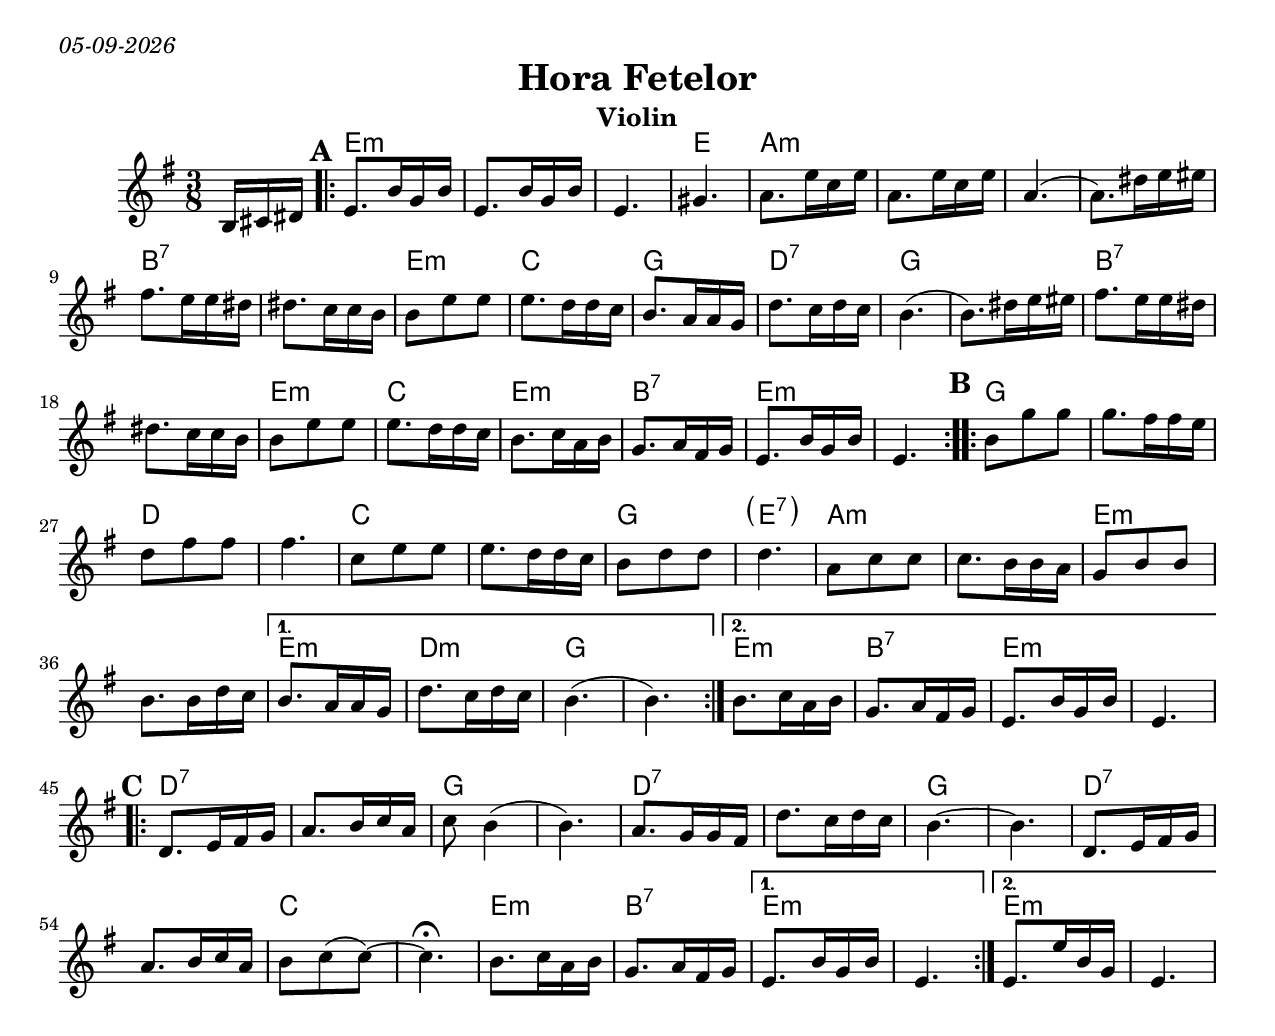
\version "2.18.0"
\include "english.ly"
%\pointAndClickOff
\paper{
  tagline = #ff
  print-all-headers = ##t
  #(set-paper-size "letter")
}
date = #(strftime "%d-%m-%Y" (localtime (current-time)))

\markup{ \italic{ \date }  }

%\markup{ Got something to say? }

global = {
  \clef treble
  \key e \minor
  \time 3/8
  \set Score.markFormatter = #format-mark-box-alphabet
}

%#################################### Melody ########################
%melody =  \transpose c d \relative c' {  %transpose for clarinet
melody = \relative c' {
  \global
  \partial 16*3 b16 cs ds   %lead in notes

  \repeat volta 2{
   \mark \default
   e8. b'16 g b e,8. b'16 g b
   e,4. gs
   a8. e'16 c e a,8. e'16 c e|
   a,4. (a8.)ds16e es

   fs8. e16 e ds ds8. c16 c b
   b8 e e e8. d16 d c
   b8. a16 a g d'8. c16 d c
   b4.(b8.) ds16 e es
   fs8. e16 e ds ds8. c16 c b

    b8 e e e8. d16 d c
    b8. c16 a b g8. a16 fs g
    e8. b'16 g b e,4.

  }


  \repeat volta 2{
   \mark \default
   b'8 g' g g8. fs16 fs e
   d8 fs fs fs4.
   c8 e e e8. d16 d c
   b8 d d d4.

   a8 c c c8. b16 b a
   g8 b b b8. b16 d c

  }
   \alternative {
     {b8. a16 a g d'8. c16 d c
     b4.(b4.)}
     {b8. c16 a b g8. a16 fs g
     e8. b'16 g b e,4. }
   }
   \break
     \repeat volta 2{
   \mark \default
   d8. e16 fs g a8. b16 c a
   c8 b4(b4.)
   a8. g16 g fs d'8. c16 d c|
   b4.~|
   b4.

   d,8. e16 fs g a8. b16 c a|
   b8 c(c8 )~|
   c4. \fermata |
   b8. c16 a b g8. a16 fs g|

     }
  \alternative{
  {e8. b'16 g b e,4.}
  {e8. e'16 b g e4.}
  }

}
%################################# Lyrics #####################
%\addlyrics{ \set stanza = #"1. " }
%################################# Chords #######################
harmonies = \chordmode {
  s16*3
  e8*9:m e8*3
  a4*6:m
  b4*3:7
  e8*3:m c8*3
  g8*3 d8*3:7
  g8*6
  b8*6:7
  e8*3:m c8*3
  e8*3:m b8*3:7
  e8*6:m
  %b
  g8*6
  d8*6
  c8*6:
  g8*3   %d7
  \parenthesize e8*3:7
  a8*6:m
  e8*6:m
  e8*3:m d8*3:m
  g8*6
  e8*3:m b8*3:7
  e8*6:m
  %c
  d8*6:7
  g8*6
  d8*6:7
  g8*6
  d8*6:7
  c8*6
  e8*3:m
  b8*3:7
  e8*6:m
  e8*6:m

}


\score {
  <<
    \new ChordNames {
      \set chordChanges = ##f
      \harmonies
    }
    \new Staff   \melody
  >>
  \header{
    title= "Hora Fetelor"
    %composer="Sergei Lunkevitch"
    %composer= ""
    instrument = "Violin"
    arranger= ""
  }
  \midi{\tempo 4 = 120}
  \layout{indent = 1.0\cm}
}
%{
% more verses:
\markup{}
\markup {
  \fill-line {
    \hspace #0.1 % distance from left margin
    \column {
      \line { "1."
	\column {
	  ""
	}
      }
      \hspace #0.2 % vertical distance between verses
      \line { "2."
	\column {
	 ""
	}
      }
    }
    \hspace #0.1  % horiz. distance between columns
    \column {
      \line { "3."
	\column {
	  ""
	}
      }
      \hspace #0.2 % distance between verses
      \line { "4."
	\column {
	 ""
	}
      }
    }
    \hspace #0.1 % distance to right margin
  }
}

%}
